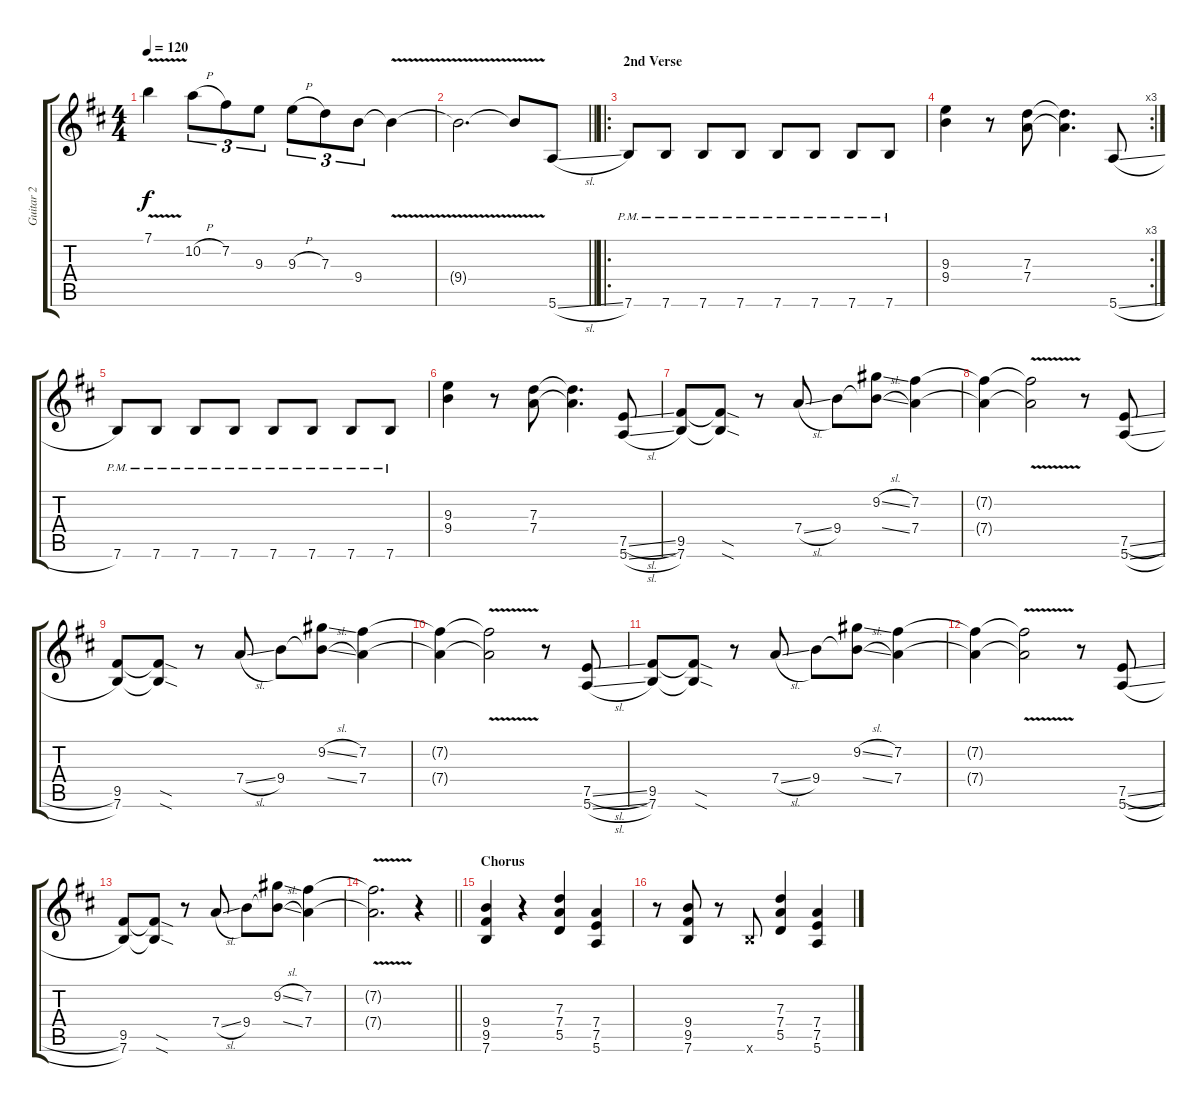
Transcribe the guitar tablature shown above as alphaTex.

\track ("Guitar 2" "Guitar 2") {instrument overdrivenguitar}
\staff {score tabs}
\tuning (E4 B3 G3 D3 A2 E2) {hide}
\ts (4 4)
\tempo 120
\clef g2
\ks d
7.1{v}.4{dy f} 10.2{h}.8{tu (3 2)} 7.2.8{tu (3 2)} 9.3.8{tu (3 2)} 9.3{h}.8{tu (3 2)} 7.3.8{tu (3 2)} 9.4.8{tu (3 2)} 9.4{v t}.4 |
\barLineRight lightlight
9.4{v t}.2{d} 9.4{v t}.8 5.6{sl}.8 |
\ro
\section ("" "2nd Verse")
7.6{pm}.8 7.6{pm}.8 7.6{pm}.8 7.6{pm}.8 7.6{pm}.8 7.6{pm}.8 7.6{pm}.8 7.6{pm}.8 |
\rc 3
(9.3 9.4).4 r.8 (7.3 7.4).8 (7.3{t} 7.4{t}).4{d} 5.6{sl}.8 |
7.6{pm}.8 7.6{pm}.8 7.6{pm}.8 7.6{pm}.8 7.6{pm}.8 7.6{pm}.8 7.6{pm}.8 7.6{pm}.8 |
(9.3 9.4).4 r.8 (7.3 7.4).8 (7.3{t} 7.4{t}).4{d} (7.5{sl} 5.6{sl}).8 |
(9.5 7.6).8 (9.5{sod t} 7.6{sod t}).8 r.8 7.4{sl}.8 9.4.8 (9.2{sl} 9.4{sl t}).8 (7.2 7.4).4 |
(7.2{t} 7.4{t}).4 (7.2{v t} 7.4{v t}).2 r.8 (7.5{sl} 5.6{sl}).8 |
(9.5 7.6).8 (9.5{sod t} 7.6{sod t}).8 r.8 7.4{sl}.8 9.4.8 (9.2{sl} 9.4{sl t}).8 (7.2 7.4).4 |
(7.2{t} 7.4{t}).4 (7.2{v t} 7.4{v t}).2 r.8 (7.5{sl} 5.6{sl}).8 |
(9.5 7.6).8 (9.5{sod t} 7.6{sod t}).8 r.8 7.4{sl}.8 9.4.8 (9.2{sl} 9.4{sl t}).8 (7.2 7.4).4 |
(7.2{t} 7.4{t}).4 (7.2{v t} 7.4{v t}).2 r.8 (7.5{sl} 5.6{sl}).8 |
(9.5 7.6).8 (9.5{sod t} 7.6{sod t}).8 r.8 7.4{sl}.8 9.4.8 (9.2{sl} 9.4{sl t}).8 (7.2 7.4).4 |
\barLineRight lightlight
(7.2{v t} 7.4{v t}).2{d} r.4 |
\section ("" "Chorus")
(9.4 9.5 7.6).4 r.4 (7.3 7.4 5.5).4 (7.4 7.5 5.6).4 |
r.8 (9.4 9.5 7.6).8 r.8 7.6{x}.8 (7.3 7.4 5.5).4 (7.4 7.5 5.6).4
